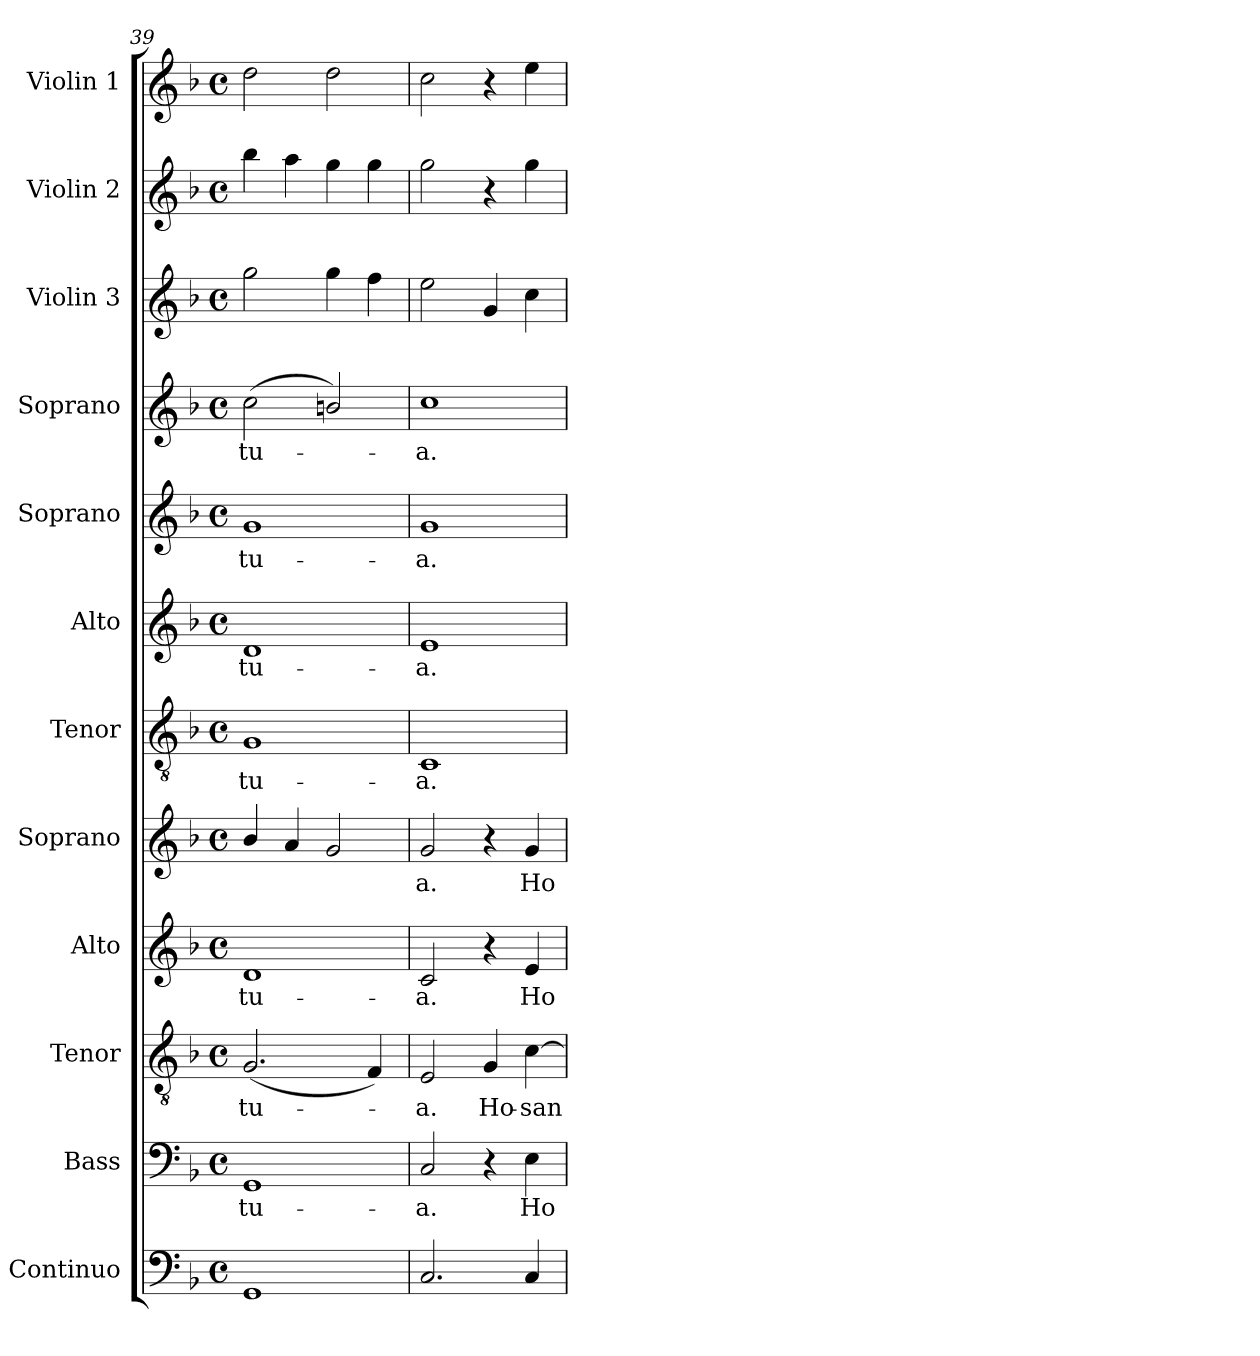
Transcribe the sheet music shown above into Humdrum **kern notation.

**kern	**kern	**text	**kern	**text	**kern	**text	**kern	**text	**kern	**text	**kern	**text	**kern	**text	**kern	**text	**kern	**kern	**kern
*part12	*part11	*part11	*part10	*part10	*part9	*part9	*part8	*part8	*part7	*part7	*part6	*part6	*part5	*part5	*part4	*part4	*part3	*part2	*part1
*staff12	*staff11	*staff11	*staff10	*staff10	*staff9	*staff9	*staff8	*staff8	*staff7	*staff7	*staff6	*staff6	*staff5	*staff5	*staff4	*staff4	*staff3	*staff2	*staff1
*I"Continuo	*I"Bass	*	*I"Tenor	*	*I"Alto	*	*I"Soprano	*	*I"Tenor	*	*I"Alto	*	*I"Soprano	*	*I"Soprano	*	*I"Violin 3	*I"Violin 2	*I"Violin 1
*I'Cont.	*I'B.	*	*I'T.	*	*I'A.	*	*I'S.	*	*I'T.	*	*I'A.	*	*I'S.	*	*I'S.	*	*I'Vln. 3	*I'Vln. 2	*I'Vln. 1
!!LO:PB:g=z
*clefF4	*clefF4	*	*clefGv2	*	*clefG2	*	*clefG2	*	*clefGv2	*	*clefG2	*	*clefG2	*	*clefG2	*	*clefG2	*clefG2	*clefG2
*	*	*	*ITrd7c12	*	*	*	*	*	*ITrd7c12	*	*	*	*	*	*	*	*	*	*
*k[b-]	*k[b-]	*	*k[b-]	*	*k[b-]	*	*k[b-]	*	*k[b-]	*	*k[b-]	*	*k[b-]	*	*k[b-]	*	*k[b-]	*k[b-]	*k[b-]
*F:	*F:	*	*F:	*	*F:	*	*F:	*	*F:	*	*F:	*	*F:	*	*F:	*	*F:	*F:	*F:
*M4/4	*M4/4	*	*M4/4	*	*M4/4	*	*M4/4	*	*M4/4	*	*M4/4	*	*M4/4	*	*M4/4	*	*M4/4	*M4/4	*M4/4
*met(c)	*met(c)	*	*met(c)	*	*met(c)	*	*met(c)	*	*met(c)	*	*met(c)	*	*met(c)	*	*met(c)	*	*met(c)	*met(c)	*met(c)
=39	=39	=39	=39	=39	=39	=39	=39	=39	=39	=39	=39	=39	=39	=39	=39	=39	=39	=39	=39
!	!	!LO:LY:b:color=#000000	!	!	!	!	!	!	!	!	!	!	!	!	!	!	!	!	!
!	!	!	!	!LO:LY:b:color=#000000	!	!	!	!	!	!	!	!	!	!	!	!	!	!	!
!	!	!	!	!	!	!LO:LY:b:color=#000000	!	!	!	!	!	!	!	!	!	!	!	!	!
!	!	!	!	!	!	!	!	!	!	!LO:LY:b:color=#000000	!	!	!	!	!	!	!	!	!
!	!	!	!	!	!	!	!	!	!	!	!	!LO:LY:b:color=#000000	!	!	!	!	!	!	!
!	!	!	!	!	!	!	!	!	!	!	!	!	!	!LO:LY:b:color=#000000	!	!	!	!	!
!	!	!	!	!	!	!	!	!	!	!	!	!	!	!	!	!LO:LY:b:color=#000000	!	!	!
1GGi	1GGi	tu-	(2.GGi/	tu-	1di	tu-	4b-i/	.	1GGi	tu-	1di	tu-	1gi	tu-	(2cci\	tu-	2ggi\	4bb-i\	2ddi\
.	.	.	.	.	.	.	4ai/	.	.	.	.	.	.	.	.	.	.	4aai\	.
.	.	.	.	.	.	.	2gi/	.	.	.	.	.	.	.	2bni/)	.	4ggi\	4ggi\	2ddi\
.	.	.	4FFi/)	.	.	.	.	.	.	.	.	.	.	.	.	.	4ffi\	4ggi\	.
=40	=40	=40	=40	=40	=40	=40	=40	=40	=40	=40	=40	=40	=40	=40	=40	=40	=40	=40	=40
!	!	!LO:LY:b:color=#000000	!	!	!	!	!	!	!	!	!	!	!	!	!	!	!	!	!
!	!	!	!	!LO:LY:b:color=#000000	!	!	!	!	!	!	!	!	!	!	!	!	!	!	!
!	!	!	!	!	!	!LO:LY:b:color=#000000	!	!	!	!	!	!	!	!	!	!	!	!	!
!	!	!	!	!	!	!	!	!LO:LY:b:color=#000000	!	!	!	!	!	!	!	!	!	!	!
!	!	!	!	!	!	!	!	!	!	!LO:LY:b:color=#000000	!	!	!	!	!	!	!	!	!
!	!	!	!	!	!	!	!	!	!	!	!	!LO:LY:b:color=#000000	!	!	!	!	!	!	!
!	!	!	!	!	!	!	!	!	!	!	!	!	!	!LO:LY:b:color=#000000	!	!	!	!	!
!	!	!	!	!	!	!	!	!	!	!	!	!	!	!	!	!LO:LY:b:color=#000000	!	!	!
2.Ci/	2Ci/	-a.	2EEi/	-a.	2ci/	-a.	2gi/	-a.	1CCi	-a.	1ei	-a.	1gi	-a.	1cci	-a.	2eei\	2ggi\	2cci\
!	!	!	!	!LO:LY:b:color=#000000	!	!	!	!	!	!	!	!	!	!	!	!	!	!	!
.	4r	.	4GGi/	Ho-	4r	.	4r	.	.	.	.	.	.	.	.	.	4gi/	4r	4r
!	!	!LO:LY:b:color=#000000	!	!	!	!	!	!	!	!	!	!	!	!	!	!	!	!	!
!	!	!	!	!LO:LY:b:color=#000000	!	!	!	!	!	!	!	!	!	!	!	!	!	!	!
!	!	!	!	!	!	!LO:LY:b:color=#000000	!	!	!	!	!	!	!	!	!	!	!	!	!
!	!	!	!	!	!	!	!	!LO:LY:b:color=#000000	!	!	!	!	!	!	!	!	!	!	!
4Ci/	4Ei\	Ho-	[>4Ci\	-san-	4ei/	Ho-	4gi/	Ho-	.	.	.	.	.	.	.	.	4cci\	4ggi\	4eei\
=	=	=	=	=	=	=	=	=	=	=	=	=	=	=	=	=	=	=	=
*-	*-	*-	*-	*-	*-	*-	*-	*-	*-	*-	*-	*-	*-	*-	*-	*-	*-	*-	*-
